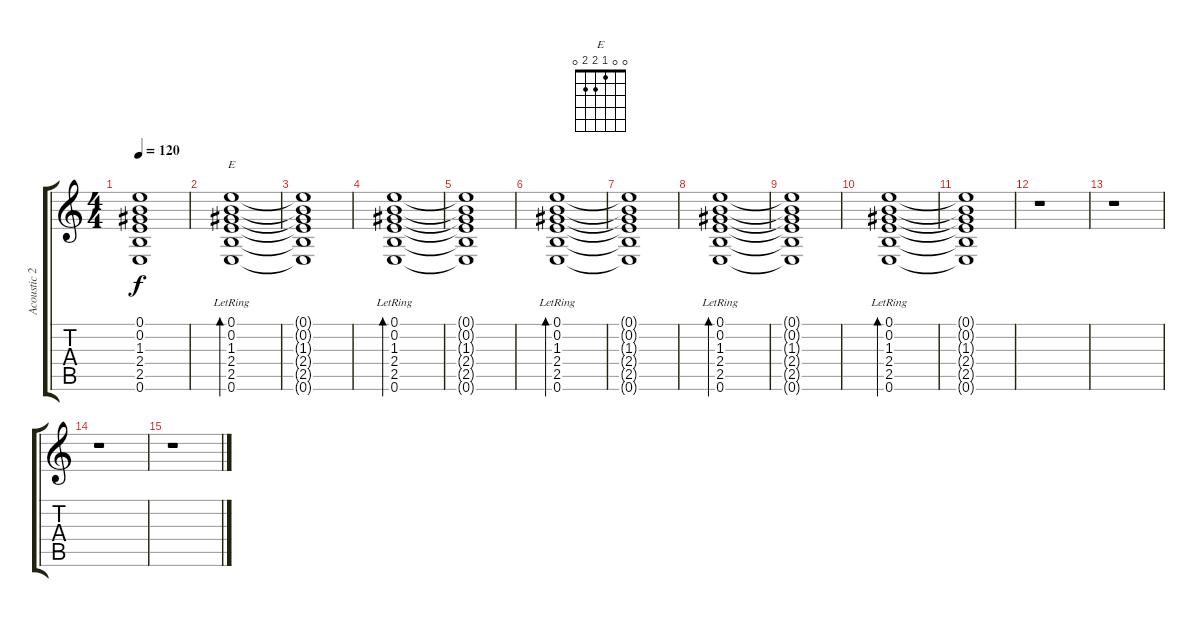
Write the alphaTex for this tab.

\track ("Acoustic 2" "Acoustic 2") {instrument acousticguitarsteel}
\staff {score tabs}
\tuning (E4 B3 G3 D3 A2 E2) {hide}
\chord ("E" 0 0 1 2 2 0)
\ts (4 4)
\tempo 120
\clef g2
\ks c
(0.1{t} 0.2{t} 1.3{t} 2.4{t} 2.5{t} 0.6{t}).1{dy f} |
(0.1 0.2 1.3{lr} 2.4{lr} 2.5{lr} 0.6{lr}).1{bd 60 ch "E"} |
(0.1{t} 0.2{t} 1.3{t} 2.4{t} 2.5{t} 0.6{t}).1 |
(0.1 0.2 1.3{lr} 2.4{lr} 2.5{lr} 0.6{lr}).1{bd 60} |
(0.1{t} 0.2{t} 1.3{t} 2.4{t} 2.5{t} 0.6{t}).1 |
(0.1 0.2 1.3{lr} 2.4{lr} 2.5{lr} 0.6{lr}).1{bd 60} |
(0.1{t} 0.2{t} 1.3{t} 2.4{t} 2.5{t} 0.6{t}).1 |
(0.1 0.2 1.3{lr} 2.4{lr} 2.5{lr} 0.6{lr}).1{bd 60} |
(0.1{t} 0.2{t} 1.3{t} 2.4{t} 2.5{t} 0.6{t}).1 |
(0.1 0.2 1.3{lr} 2.4{lr} 2.5{lr} 0.6{lr}).1{bd 60} |
(0.1{t} 0.2{t} 1.3{t} 2.4{t} 2.5{t} 0.6{t}).1 |
r.1 |
r.1 |
r.1 |
r.1
